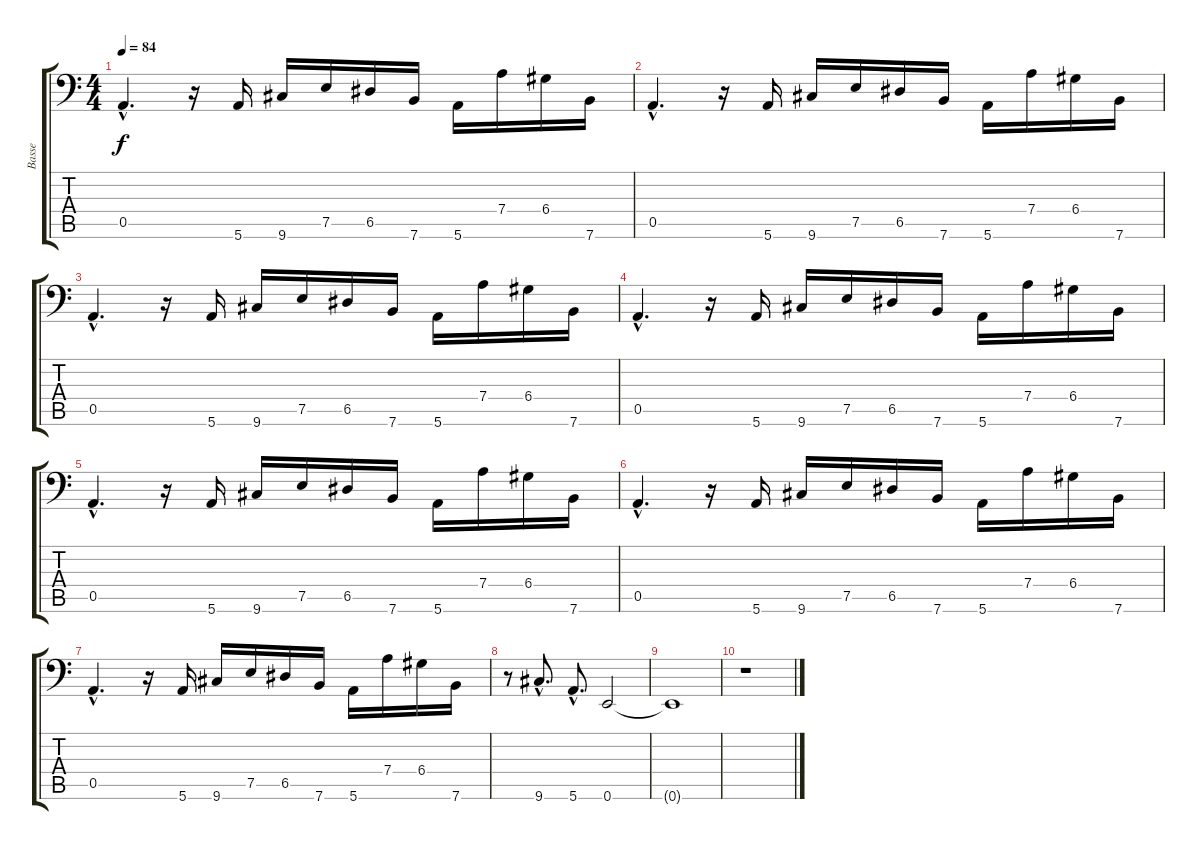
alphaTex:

\track ("Basse" "Basse") {instrument acousticguitarnylon}
\staff {score tabs}
\tuning (E2 B1 G2 D2 A1 E1) {hide}
\ts (4 4)
\tempo 84
\clef f4
\ks c
0.5{hac}.4{d dy f} r.16 5.6.16 9.6.16 7.5.16 6.5.16 7.6.16 5.6.16 7.4.16 6.4.16 7.6.16 |
0.5{hac}.4{d} r.16 5.6.16 9.6.16 7.5.16 6.5.16 7.6.16 5.6.16 7.4.16 6.4.16 7.6.16 |
0.5{hac}.4{d} r.16 5.6.16 9.6.16 7.5.16 6.5.16 7.6.16 5.6.16 7.4.16 6.4.16 7.6.16 |
0.5{hac}.4{d} r.16 5.6.16 9.6.16 7.5.16 6.5.16 7.6.16 5.6.16 7.4.16 6.4.16 7.6.16 |
0.5{hac}.4{d} r.16 5.6.16 9.6.16 7.5.16 6.5.16 7.6.16 5.6.16 7.4.16 6.4.16 7.6.16 |
0.5{hac}.4{d} r.16 5.6.16 9.6.16 7.5.16 6.5.16 7.6.16 5.6.16 7.4.16 6.4.16 7.6.16 |
0.5{hac}.4{d} r.16 5.6.16 9.6.16 7.5.16 6.5.16 7.6.16 5.6.16 7.4.16 6.4.16 7.6.16 |
r.8 9.6{hac}.8{d} 5.6{hac}.8{d} 0.6.2 |
0.6{t}.1 |
r.1
